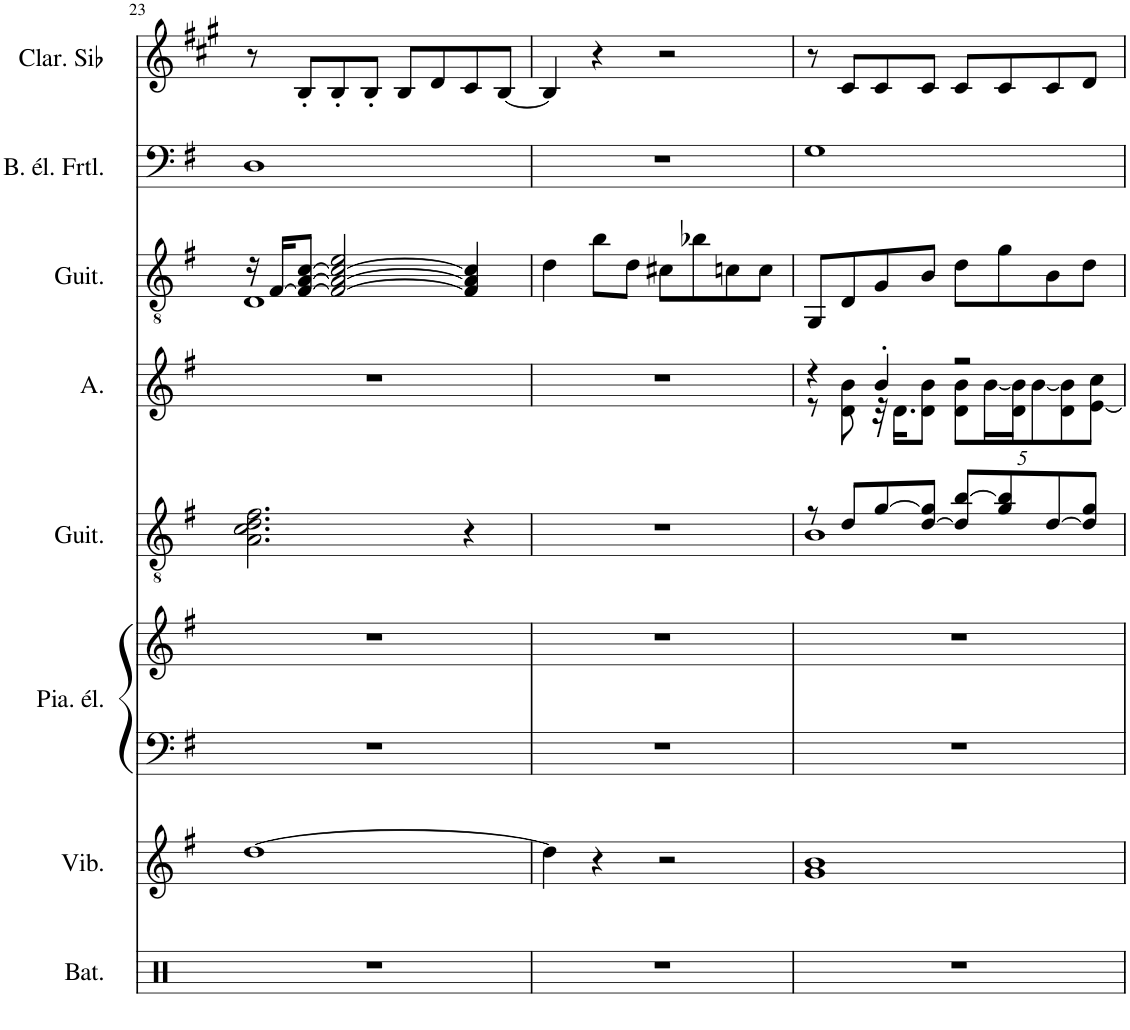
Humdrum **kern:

**kern	**kern	**kern	**kern	**kern	**kern	**kern	**kern	**kern
*part8	*part7	*part6	*part6	*part5	*part4	*part3	*part2	*part1
*staff9	*staff8	*staff7	*staff6	*staff5	*staff4	*staff3	*staff2	*staff1
*I"Batterie, Drums	*I"Vibraphone, Vibraphone	*I"Piano électrique, Electric Piano 1	*	*I"Guitare acoustique, Acoustic Guitar (steel)	*I"Alto, Choir Aahs	*I"Guitare classique, Acoustic Guitar (nylon)	*I"Basse électrique fretless, Fretless Bass	*I"Clarinette en Sib
*I'Bat.	*I'Vib.	*I'Pia. él.	*	*I'Guit.	*I'A.	*I'Guit.	*I'B. él. Frtl.	*I'Clar. Sib
!!LO:PB:g=z
*clefX	*clefG2	*clefF4	*clefG2	*clefGv2	*clefG2	*clefGv2	*clefF4	*clefG2
*	*	*	*	*	*	*	*Trd7c12	*Trd1c2
*k[]	*k[f#]	*k[f#]	*k[f#]	*k[f#]	*k[f#]	*k[f#]	*k[f#]	*k[f#c#g#]
*M4/4	*M4/4	*M4/4	*M4/4	*M4/4	*M4/4	*M4/4	*M4/4	*M4/4
=23	=23	=23	=23	=23	=23	=23	=23	=23
*	*	*	*	*	*	*^	*	*
1r	[1dd	1r	1r	2.A\ 2.c\ 2.d\ 2.f#\	1r	16r	1D	1D	8r
.	.	.	.	.	.	[16F#/KL	.	.	.
.	.	.	.	.	.	8F#/_ [8A/ [8c/J	.	.	8B'/L
.	.	.	.	.	.	2F#/_ 2A/_ 2c/_ 2e/	.	.	8B'/
.	.	.	.	.	.	.	.	.	8B'/J
.	.	.	.	.	.	.	.	.	8B/L
.	.	.	.	.	.	.	.	.	8d/
.	.	.	.	4r	.	4F#/] 4A/] 4c/]	.	.	8c#/
.	.	.	.	.	.	.	.	.	[8B/J
*	*	*	*	*	*	*v	*v	*	*
=24	=24	=24	=24	=24	=24	=24	=24	=24
1r	4dd\]	1r	1r	1r	1r	4d\	1r	4B/]
.	4r	.	.	.	.	8b\L	.	4r
.	.	.	.	.	.	8d\J	.	.
.	2r	.	.	.	.	8c#X\L	.	2r
.	.	.	.	.	.	8b-X\	.	.
.	.	.	.	.	.	8cn\	.	.
.	.	.	.	.	.	8c\J	.	.
=25	=25	=25	=25	=25	=25	=25	=25	=25
*	*	*	*	*^	*^	*	*	*
1r	1g 1b	1r	1r	8r	1B	4r	8r	8GG/L	1G	8r
.	.	.	.	8d/L	.	.	8d\ 8b\	8D/	.	8c#/L
.	.	.	.	[8g/	.	4b'/	32r	8G/	.	8c#/
.	.	.	.	.	.	.	16.d\KL	.	.	.
.	.	.	.	[8d/ 8g/]J	.	.	8d\ 8b\J	8B/J	.	8c#/J
*	*	*	*	*	*	*	*Xbrackettup	*	*	*
.	.	.	.	8d/] [8b/L	.	2r	10d\ 10b\L	8d\L	.	8c#/L
.	.	.	.	.	.	.	[20b\L	.	.	.
.	.	.	.	8g/ 8b/]	.	.	.	8g\	.	8c#/
.	.	.	.	.	.	.	20d\ 20b\]J	.	.	.
.	.	.	.	.	.	.	[10b\	.	.	.
.	.	.	.	[8d/	.	.	.	8B\	.	8c#/
.	.	.	.	.	.	.	10d\ 10b\]	.	.	.
.	.	.	.	8d/] 8g/J	.	.	.	8d\J	.	8d/J
.	.	.	.	.	.	.	[10e\ 10cc\J	.	.	.
*	*	*	*	*v	*v	*	*	*	*	*
*	*	*	*	*	*v	*v	*	*	*
=	=	=	=	=	=	=	=	=
*-	*-	*-	*-	*-	*-	*-	*-	*-
